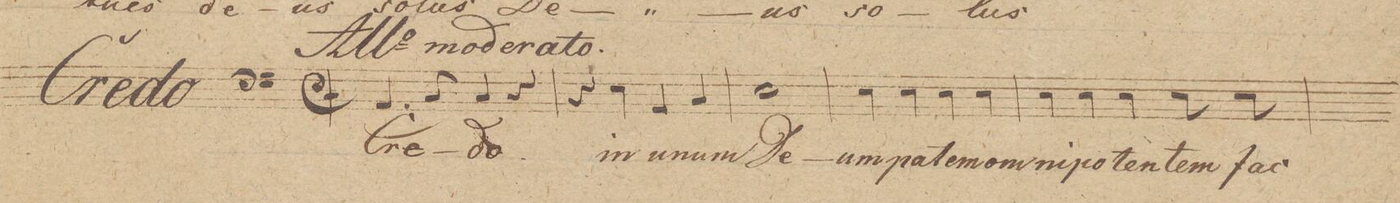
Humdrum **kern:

**kern	**text	**dynam
*I"Baſso 1mo	*	*
*clefF4	*	*
*k[]	*	*
*met(c|)	*	*
*M2/2	*	*
(4.AA/	Cre-	.
8C/)	.	.
4C/	-do	.
4r	.	.
=2	=2	=2
4r	.	.
*4\right	*	*
4E\	in	.
4AA/	u-	.
4C/	-num	.
=3	=3	=3
1E	De-	.
=4	=4	=4
4E\	-um	.
4E\	pat-	.
4E\	-em	.
4E\	om-	.
=5	=5	=5
4E\	-ni-	.
4E\	-po-	.
4E\	-ten-	.
*8\right	*	*
8E\	-tem	.
8E\	fac-	.
=6	=6	=6
*-	*-	*-
